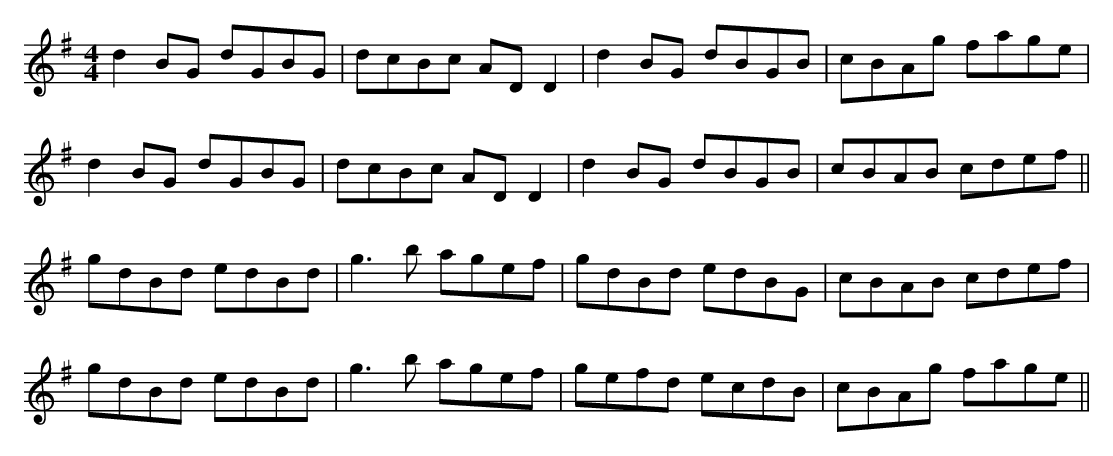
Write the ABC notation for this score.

X:1
M:4/4
K:G
d2BG dGBG|dcBc ADD2|d2BG dBGB|cBAg fage|
d2BG dGBG|dcBc ADD2|d2BG dBGB|cBAB cdef||
gdBd edBd|g3b agef|gdBd edBG|cBAB cdef|
gdBd edBd|g3b agef|gefd ecdB|cBAg fage||
